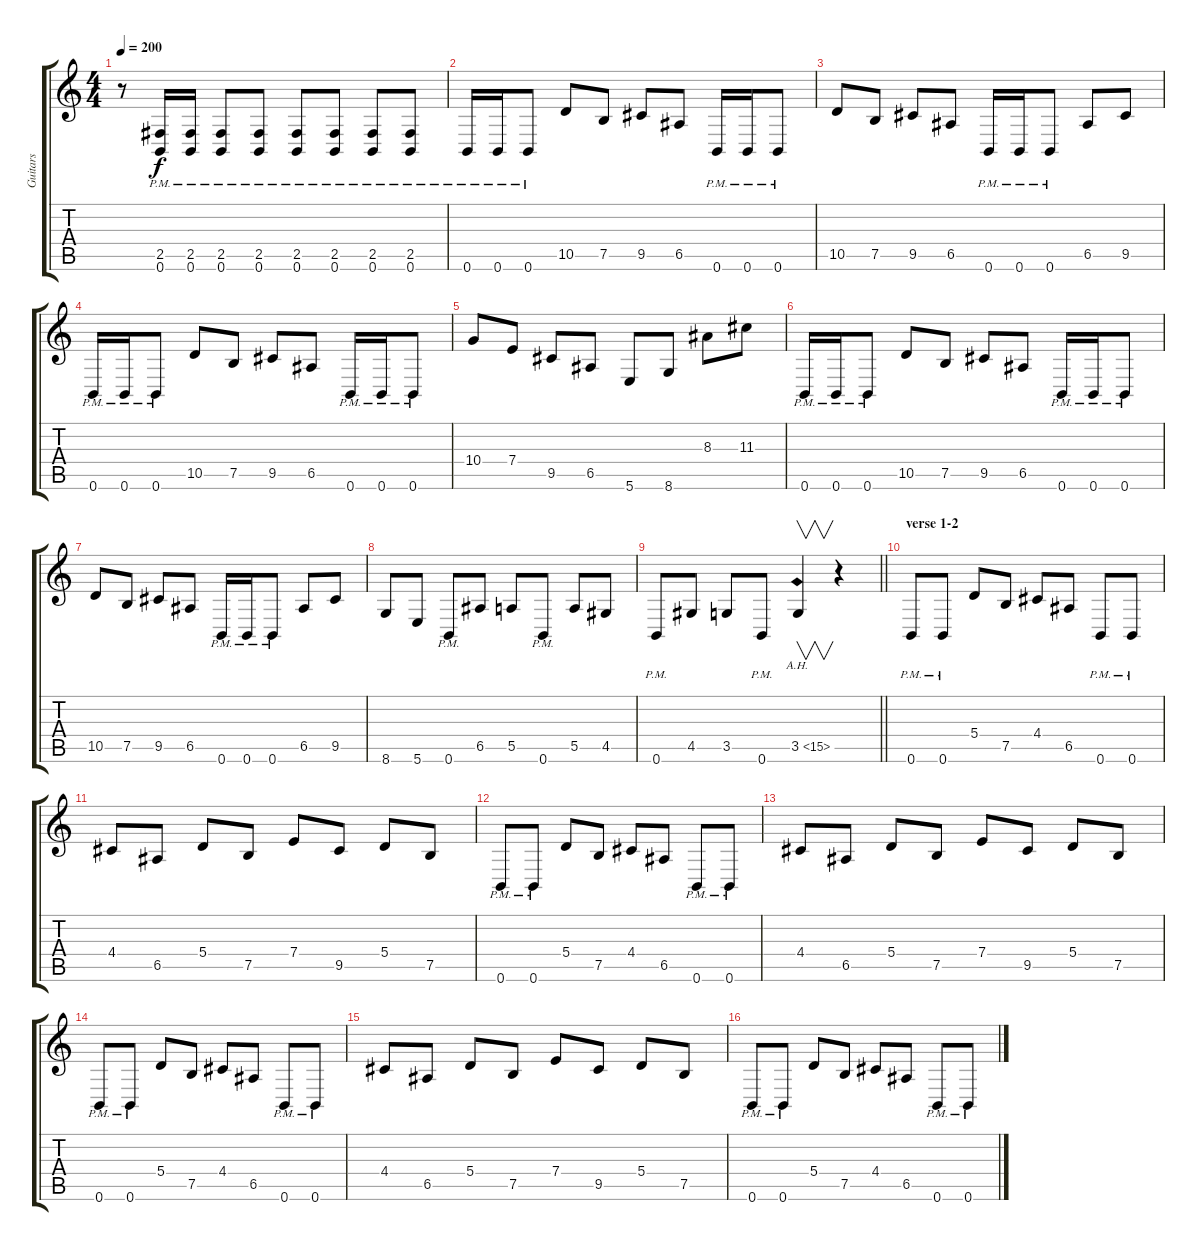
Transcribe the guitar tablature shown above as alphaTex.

\track ("Guitars " "Guitars ") {instrument overdrivenguitar}
\staff {score tabs}
\tuning (B3 Gb3 D3 A2 E2 B1) {hide}
\ts (4 4)
\tempo 200
\clef g2
\ks c
r.8{dy f} (2.5{pm} 0.6{pm}).16 (2.5{pm} 0.6{pm}).16 (2.5{pm} 0.6{pm}).8 (2.5{pm} 0.6{pm}).8 (2.5{pm} 0.6{pm}).8 (2.5{pm} 0.6{pm}).8 (2.5{pm} 0.6{pm}).8 (2.5{pm} 0.6{pm}).8 |
0.6{pm}.16 0.6{pm}.16 0.6{pm}.8 10.5.8 7.5.8 9.5.8 6.5.8 0.6{pm}.16 0.6{pm}.16 0.6{pm}.8 |
10.5.8 7.5.8 9.5.8 6.5.8 0.6{pm}.16 0.6{pm}.16 0.6{pm}.8 6.5.8 9.5.8 |
0.6{pm}.16 0.6{pm}.16 0.6{pm}.8 10.5.8 7.5.8 9.5.8 6.5.8 0.6{pm}.16 0.6{pm}.16 0.6{pm}.8 |
10.4.8 7.4.8 9.5.8 6.5.8 5.6.8 8.6.8 8.3.8 11.3.8 |
0.6{pm}.16 0.6{pm}.16 0.6{pm}.8 10.5.8 7.5.8 9.5.8 6.5.8 0.6{pm}.16 0.6{pm}.16 0.6{pm}.8 |
10.5.8 7.5.8 9.5.8 6.5.8 0.6{pm}.16 0.6{pm}.16 0.6{pm}.8 6.5.8 9.5.8 |
8.6.8 5.6.8 0.6{pm}.8 6.5.8 5.5.8 0.6{pm}.8 5.5.8 4.5.8 |
\barLineRight lightlight
0.6{pm}.8 4.5.8 3.5.8 0.6{pm}.8 3.5{ah 12}.4{v instrument guitarharmonics} r.4 |
\section ("" "verse 1-2")
0.6{pm}.8{instrument overdrivenguitar} 0.6{pm}.8 5.4.8 7.5.8 4.4.8 6.5.8 0.6{pm}.8 0.6{pm}.8 |
4.4.8 6.5.8 5.4.8 7.5.8 7.4.8 9.5.8 5.4.8 7.5.8 |
0.6{pm}.8 0.6{pm}.8 5.4.8 7.5.8 4.4.8 6.5.8 0.6{pm}.8 0.6{pm}.8 |
4.4.8 6.5.8 5.4.8 7.5.8 7.4.8 9.5.8 5.4.8 7.5.8 |
0.6{pm}.8 0.6{pm}.8 5.4.8 7.5.8 4.4.8 6.5.8 0.6{pm}.8 0.6{pm}.8 |
4.4.8 6.5.8 5.4.8 7.5.8 7.4.8 9.5.8 5.4.8 7.5.8 |
0.6{pm}.8 0.6{pm}.8 5.4.8 7.5.8 4.4.8 6.5.8 0.6{pm}.8 0.6{pm}.8
